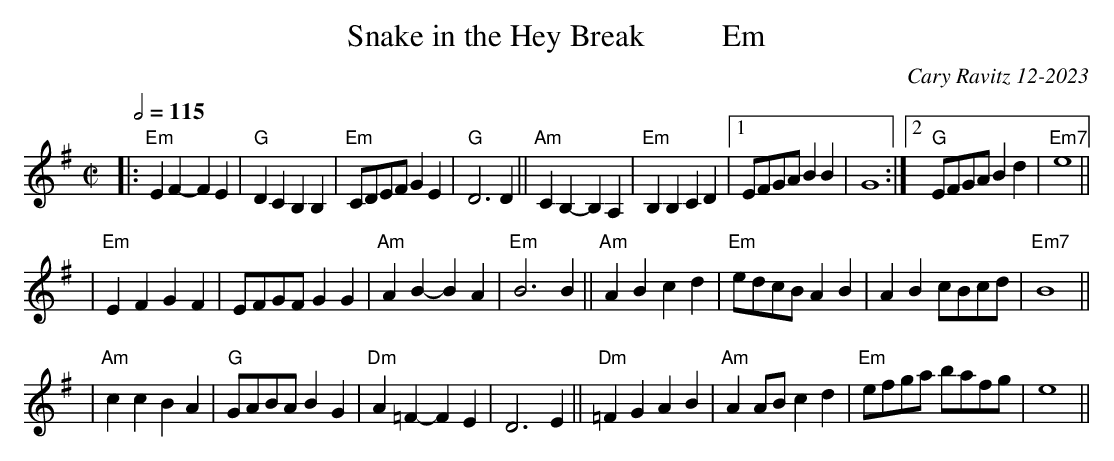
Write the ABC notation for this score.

X:1
T: Snake in the Hey Break          Em
C: Cary Ravitz 12-2023
L: 1/8
M: C|
Q: 1/2=115
K: Em
|: "Em"E2 F2-F2E2 | "G"D2C2B,2B,2 | "Em" CDEF G2E2 | "G"D6D2 || "Am"C2 B,2-B,2A,2 | "Em"B,2B,2C2D2  | [1 EFGAB2B2 | G8 :| [2 "G"EFGAB2d2 |"Em7"e8 ||
| "Em"E2F2 G2F2 | EFGF G2 G2 | "Am"A2B2-B2A2 | "Em"B6 B2 || "Am" A2B2c2d2 | "Em"edcB A2B2 | A2B2 cBcd | "Em7"B8 ||
| "Am"c2c2B2A2 |"G" GABA B2 G2 | "Dm"A2=F2-F2E2 | D6 E2 || "Dm"=F2G2A2B2 | "Am"A2AB c2 d2 | "Em"efga bafg | e8 ||
